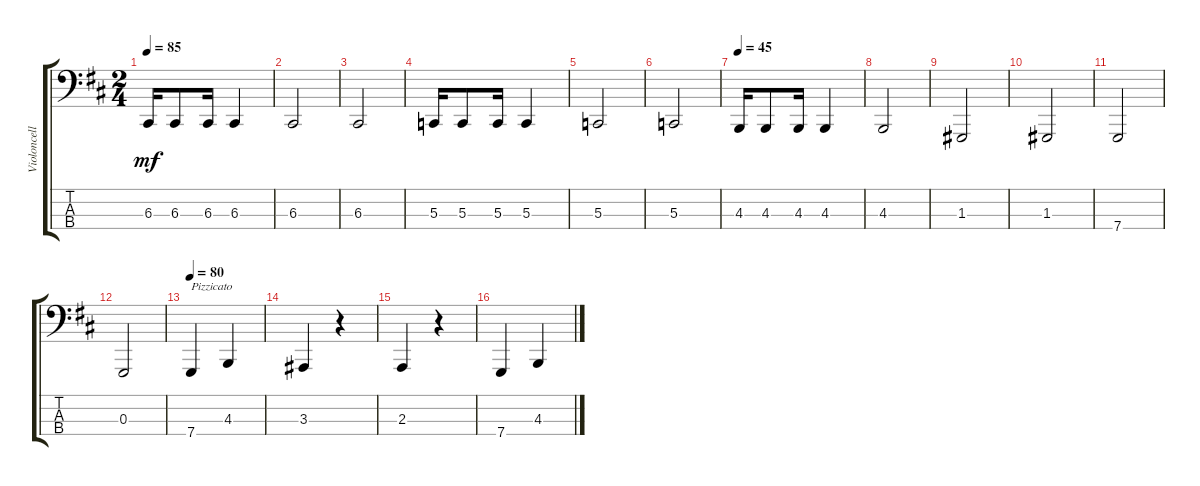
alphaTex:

\track ("Violoncello" "Violoncell") {instrument cello}
\staff {score tabs}
\tuning (A2 D2 G1 C1) {hide}
\ts (2 4)
\tempo 85
\clef f4
\ks d
6.3.16{dy mf} 6.3.8 6.3.16 6.3.4 |
6.3.2 |
6.3.2 |
5.3.16 5.3.8 5.3.16 5.3.4 |
5.3.2 |
5.3.2 |
\tempo 45
4.3.16 4.3.8 4.3.16 4.3.4 |
4.3.2 |
1.3.2 |
1.3.2 |
7.4.2 |
0.3.2 |
\tempo 80
7.4.4{txt "Pizzicato" instrument pizzicatostrings} 4.3.4 |
3.3.4 r.4 |
2.3.4 r.4 |
7.4.4 4.3.4
